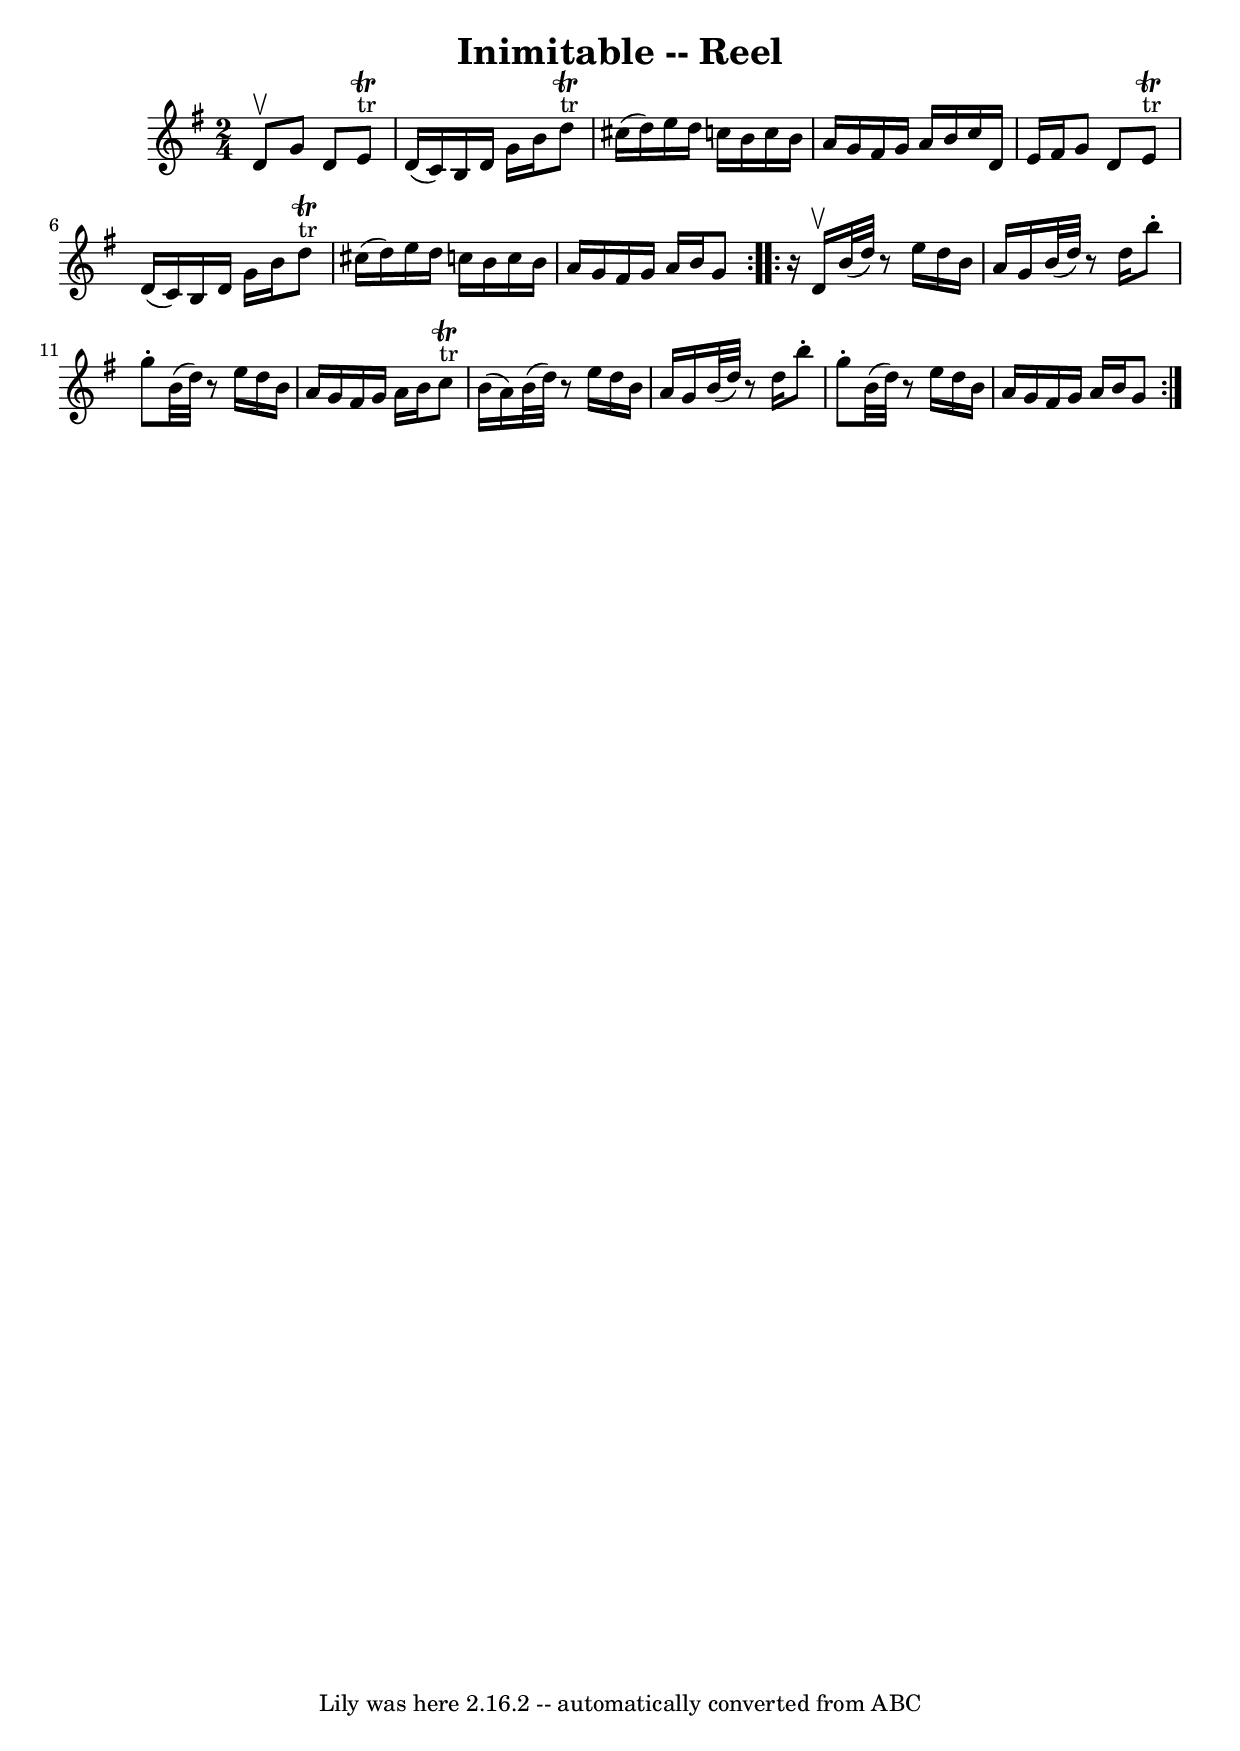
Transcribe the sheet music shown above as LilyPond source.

\version "2.16.2"
\include "Mammoth.ily"
\header {
  %% book = "Ryan's Mammoth Collection"
  crossRefNumber = "1"
  footnotes = "\\\\274"
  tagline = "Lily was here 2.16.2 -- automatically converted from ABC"
  title = "Inimitable -- Reel"

}
voicedefault =  {



  \repeat volta 2 {

    \time 2/4 
    \key g \major
    d'8^\upbow |
    g'8 d'8 e'8^"tr"^\trill d'16 (c'16)   |
    b16 d'16 g'16 b'16      
    d''8^"tr"^\trill cis''16 (d''16)   |
    e''16 d''16 c''!16 
    b'16 c''16 b'16 a'16 g'16    |
    fis'16 g'16 a'16   
    b'16 c''16 d'16 e'16 fis'16    |
    g'8 d'8 e'8^"tr"^\trill d'16 (c'16)   |
    b16 d'16 g'16 b'16      
    d''8^"tr"^\trill cis''16 (d''16)   |
    e''16 d''16 c''!16 
    b'16 c''16 b'16 a'16 g'16    |
    fis'16 g'16 a'16   
    b'16 g'8  
  }     
  \repeat volta 2 {
    r16 d'16^\upbow |
    b'32 (
    d''32)   r8 e''16 d''16 b'16 a'16 g'16    |
    b'32 (
    d''32)   r8 d''16 b''8 -. g''8 -.   |
    b'32 (d''32)   
    r8 e''16 d''16 b'16 a'16 g'16    |
    fis'16 g'16    
    a'16 b'16 c''8^"tr"^\trill b'16 (a'16)   |
    b'32 (
    d''32)   r8 e''16 d''16 b'16 a'16 g'16    |
    b'32 (
    d''32)   r8 d''16 b''8 -. g''8 -.   |
    b'32 (d''32)   
    r8 e''16 d''16 b'16 a'16 g'16    |
    fis'16 g'16    
    a'16 b'16 g'8  
  }   

}

\score{
  <<

    \context Staff="default"
    {
      \voicedefault 
      
    }

  >>
  \layout {
    
  }
  \midi {
  }

}
